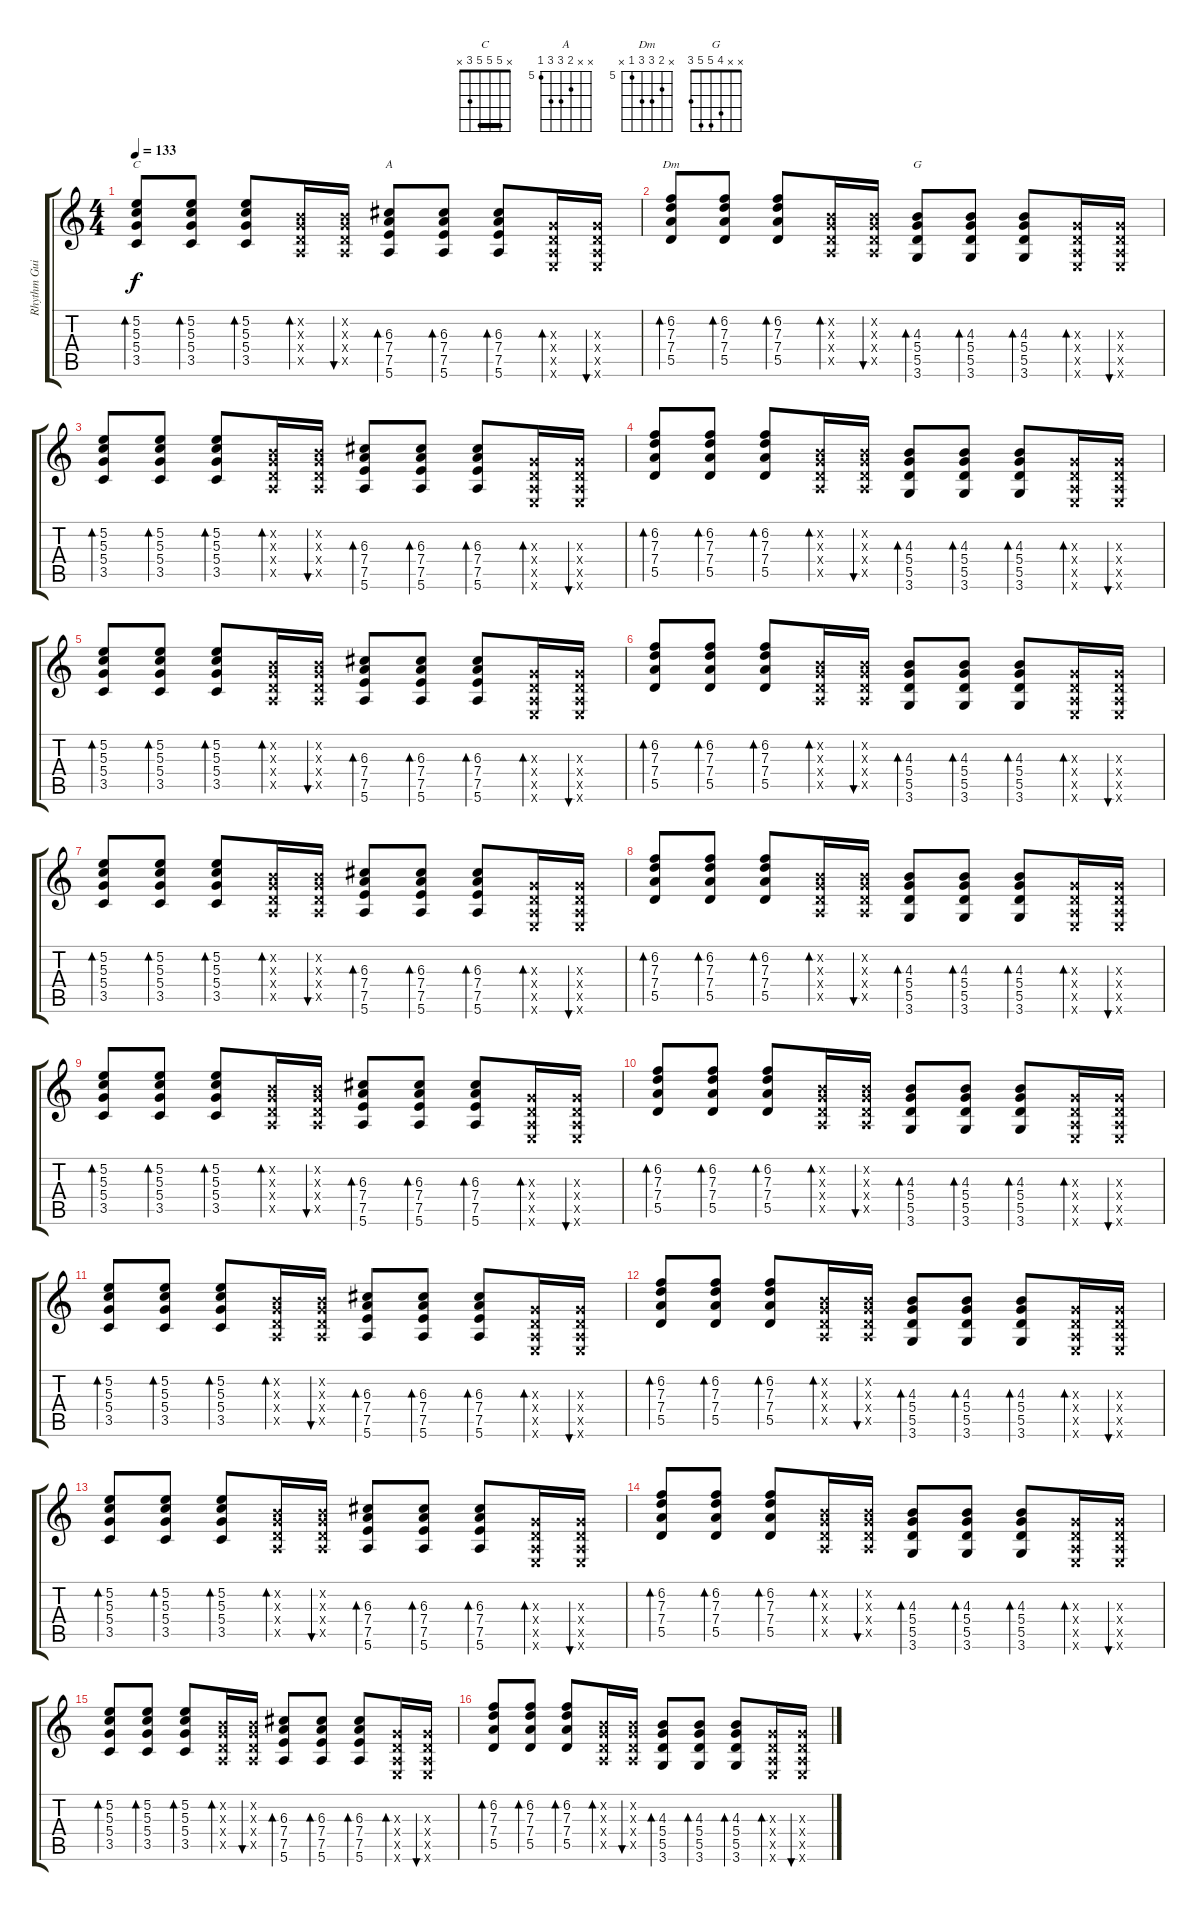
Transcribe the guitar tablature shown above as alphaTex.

\track ("Rhythm Guitar" "Rhythm Gui") {instrument overdrivenguitar}
\staff {score tabs}
\tuning (E4 B3 G3 D3 A2 E2) {hide}
\chord ("C" x 5 5 5 3 x) {barre 5}
\chord ("A" x x 6 7 7 5) {firstfret 5}
\chord ("Dm" x 6 7 7 5 x) {firstfret 5}
\chord ("G" x x 4 5 5 3)
\ts (4 4)
\tempo 133
\clef g2
\ks c
(5.2 5.3 5.4 3.5).8{bd 30 ch "C" dy f instrument overdrivenguitar} (5.2 5.3 5.4 3.5).8{bd 30} (5.2 5.3 5.4 3.5).8{bd 30} (0.2{x} 0.3{x} 0.4{x} 0.5{x}).16{bd 30} (0.2{x} 0.3{x} 0.4{x} 0.5{x}).16{bu 30} (6.3 7.4 7.5 5.6).8{bd 30 ch "A"} (6.3 7.4 7.5 5.6).8{bd 30} (6.3 7.4 7.5 5.6).8{bd 30} (0.3{x} 0.4{x} 0.5{x} 0.6{x}).16{bd 30} (0.3{x} 0.4{x} 0.5{x} 0.6{x}).16{bu 30} |
(6.2 7.3 7.4 5.5).8{bd 30 ch "Dm"} (6.2 7.3 7.4 5.5).8{bd 30} (6.2 7.3 7.4 5.5).8{bd 30} (0.2{x} 0.3{x} 0.4{x} 0.5{x}).16{bd 30} (0.2{x} 0.3{x} 0.4{x} 0.5{x}).16{bu 30} (4.3 5.4 5.5 3.6).8{bd 30 ch "G"} (4.3 5.4 5.5 3.6).8{bd 30} (4.3 5.4 5.5 3.6).8{bd 30} (0.3{x} 0.4{x} 0.5{x} 0.6{x}).16{bd 30} (0.3{x} 0.4{x} 0.5{x} 0.6{x}).16{bu 30} |
(5.2 5.3 5.4 3.5).8{bd 30} (5.2 5.3 5.4 3.5).8{bd 30} (5.2 5.3 5.4 3.5).8{bd 30} (0.2{x} 0.3{x} 0.4{x} 0.5{x}).16{bd 30} (0.2{x} 0.3{x} 0.4{x} 0.5{x}).16{bu 30} (6.3 7.4 7.5 5.6).8{bd 30} (6.3 7.4 7.5 5.6).8{bd 30} (6.3 7.4 7.5 5.6).8{bd 30} (0.3{x} 0.4{x} 0.5{x} 0.6{x}).16{bd 30} (0.3{x} 0.4{x} 0.5{x} 0.6{x}).16{bu 30} |
(6.2 7.3 7.4 5.5).8{bd 30} (6.2 7.3 7.4 5.5).8{bd 30} (6.2 7.3 7.4 5.5).8{bd 30} (0.2{x} 0.3{x} 0.4{x} 0.5{x}).16{bd 30} (0.2{x} 0.3{x} 0.4{x} 0.5{x}).16{bu 30} (4.3 5.4 5.5 3.6).8{bd 30} (4.3 5.4 5.5 3.6).8{bd 30} (4.3 5.4 5.5 3.6).8{bd 30} (0.3{x} 0.4{x} 0.5{x} 0.6{x}).16{bd 30} (0.3{x} 0.4{x} 0.5{x} 0.6{x}).16{bu 30} |
(5.2 5.3 5.4 3.5).8{bd 30} (5.2 5.3 5.4 3.5).8{bd 30} (5.2 5.3 5.4 3.5).8{bd 30} (0.2{x} 0.3{x} 0.4{x} 0.5{x}).16{bd 30} (0.2{x} 0.3{x} 0.4{x} 0.5{x}).16{bu 30} (6.3 7.4 7.5 5.6).8{bd 30} (6.3 7.4 7.5 5.6).8{bd 30} (6.3 7.4 7.5 5.6).8{bd 30} (0.3{x} 0.4{x} 0.5{x} 0.6{x}).16{bd 30} (0.3{x} 0.4{x} 0.5{x} 0.6{x}).16{bu 30} |
(6.2 7.3 7.4 5.5).8{bd 30} (6.2 7.3 7.4 5.5).8{bd 30} (6.2 7.3 7.4 5.5).8{bd 30} (0.2{x} 0.3{x} 0.4{x} 0.5{x}).16{bd 30} (0.2{x} 0.3{x} 0.4{x} 0.5{x}).16{bu 30} (4.3 5.4 5.5 3.6).8{bd 30} (4.3 5.4 5.5 3.6).8{bd 30} (4.3 5.4 5.5 3.6).8{bd 30} (0.3{x} 0.4{x} 0.5{x} 0.6{x}).16{bd 30} (0.3{x} 0.4{x} 0.5{x} 0.6{x}).16{bu 30} |
(5.2 5.3 5.4 3.5).8{bd 30} (5.2 5.3 5.4 3.5).8{bd 30} (5.2 5.3 5.4 3.5).8{bd 30} (0.2{x} 0.3{x} 0.4{x} 0.5{x}).16{bd 30} (0.2{x} 0.3{x} 0.4{x} 0.5{x}).16{bu 30} (6.3 7.4 7.5 5.6).8{bd 30} (6.3 7.4 7.5 5.6).8{bd 30} (6.3 7.4 7.5 5.6).8{bd 30} (0.3{x} 0.4{x} 0.5{x} 0.6{x}).16{bd 30} (0.3{x} 0.4{x} 0.5{x} 0.6{x}).16{bu 30} |
(6.2 7.3 7.4 5.5).8{bd 30} (6.2 7.3 7.4 5.5).8{bd 30} (6.2 7.3 7.4 5.5).8{bd 30} (0.2{x} 0.3{x} 0.4{x} 0.5{x}).16{bd 30} (0.2{x} 0.3{x} 0.4{x} 0.5{x}).16{bu 30} (4.3 5.4 5.5 3.6).8{bd 30} (4.3 5.4 5.5 3.6).8{bd 30} (4.3 5.4 5.5 3.6).8{bd 30} (0.3{x} 0.4{x} 0.5{x} 0.6{x}).16{bd 30} (0.3{x} 0.4{x} 0.5{x} 0.6{x}).16{bu 30} |
(5.2 5.3 5.4 3.5).8{bd 30} (5.2 5.3 5.4 3.5).8{bd 30} (5.2 5.3 5.4 3.5).8{bd 30} (0.2{x} 0.3{x} 0.4{x} 0.5{x}).16{bd 30} (0.2{x} 0.3{x} 0.4{x} 0.5{x}).16{bu 30} (6.3 7.4 7.5 5.6).8{bd 30} (6.3 7.4 7.5 5.6).8{bd 30} (6.3 7.4 7.5 5.6).8{bd 30} (0.3{x} 0.4{x} 0.5{x} 0.6{x}).16{bd 30} (0.3{x} 0.4{x} 0.5{x} 0.6{x}).16{bu 30} |
(6.2 7.3 7.4 5.5).8{bd 30} (6.2 7.3 7.4 5.5).8{bd 30} (6.2 7.3 7.4 5.5).8{bd 30} (0.2{x} 0.3{x} 0.4{x} 0.5{x}).16{bd 30} (0.2{x} 0.3{x} 0.4{x} 0.5{x}).16{bu 30} (4.3 5.4 5.5 3.6).8{bd 30} (4.3 5.4 5.5 3.6).8{bd 30} (4.3 5.4 5.5 3.6).8{bd 30} (0.3{x} 0.4{x} 0.5{x} 0.6{x}).16{bd 30} (0.3{x} 0.4{x} 0.5{x} 0.6{x}).16{bu 30} |
(5.2 5.3 5.4 3.5).8{bd 30} (5.2 5.3 5.4 3.5).8{bd 30} (5.2 5.3 5.4 3.5).8{bd 30} (0.2{x} 0.3{x} 0.4{x} 0.5{x}).16{bd 30} (0.2{x} 0.3{x} 0.4{x} 0.5{x}).16{bu 30} (6.3 7.4 7.5 5.6).8{bd 30} (6.3 7.4 7.5 5.6).8{bd 30} (6.3 7.4 7.5 5.6).8{bd 30} (0.3{x} 0.4{x} 0.5{x} 0.6{x}).16{bd 30} (0.3{x} 0.4{x} 0.5{x} 0.6{x}).16{bu 30} |
(6.2 7.3 7.4 5.5).8{bd 30} (6.2 7.3 7.4 5.5).8{bd 30} (6.2 7.3 7.4 5.5).8{bd 30} (0.2{x} 0.3{x} 0.4{x} 0.5{x}).16{bd 30} (0.2{x} 0.3{x} 0.4{x} 0.5{x}).16{bu 30} (4.3 5.4 5.5 3.6).8{bd 30} (4.3 5.4 5.5 3.6).8{bd 30} (4.3 5.4 5.5 3.6).8{bd 30} (0.3{x} 0.4{x} 0.5{x} 0.6{x}).16{bd 30} (0.3{x} 0.4{x} 0.5{x} 0.6{x}).16{bu 30} |
(5.2 5.3 5.4 3.5).8{bd 30} (5.2 5.3 5.4 3.5).8{bd 30} (5.2 5.3 5.4 3.5).8{bd 30} (0.2{x} 0.3{x} 0.4{x} 0.5{x}).16{bd 30} (0.2{x} 0.3{x} 0.4{x} 0.5{x}).16{bu 30} (6.3 7.4 7.5 5.6).8{bd 30} (6.3 7.4 7.5 5.6).8{bd 30} (6.3 7.4 7.5 5.6).8{bd 30} (0.3{x} 0.4{x} 0.5{x} 0.6{x}).16{bd 30} (0.3{x} 0.4{x} 0.5{x} 0.6{x}).16{bu 30} |
(6.2 7.3 7.4 5.5).8{bd 30} (6.2 7.3 7.4 5.5).8{bd 30} (6.2 7.3 7.4 5.5).8{bd 30} (0.2{x} 0.3{x} 0.4{x} 0.5{x}).16{bd 30} (0.2{x} 0.3{x} 0.4{x} 0.5{x}).16{bu 30} (4.3 5.4 5.5 3.6).8{bd 30} (4.3 5.4 5.5 3.6).8{bd 30} (4.3 5.4 5.5 3.6).8{bd 30} (0.3{x} 0.4{x} 0.5{x} 0.6{x}).16{bd 30} (0.3{x} 0.4{x} 0.5{x} 0.6{x}).16{bu 30} |
(5.2 5.3 5.4 3.5).8{bd 30} (5.2 5.3 5.4 3.5).8{bd 30} (5.2 5.3 5.4 3.5).8{bd 30} (0.2{x} 0.3{x} 0.4{x} 0.5{x}).16{bd 30} (0.2{x} 0.3{x} 0.4{x} 0.5{x}).16{bu 30} (6.3 7.4 7.5 5.6).8{bd 30} (6.3 7.4 7.5 5.6).8{bd 30} (6.3 7.4 7.5 5.6).8{bd 30} (0.3{x} 0.4{x} 0.5{x} 0.6{x}).16{bd 30} (0.3{x} 0.4{x} 0.5{x} 0.6{x}).16{bu 30} |
(6.2 7.3 7.4 5.5).8{bd 30} (6.2 7.3 7.4 5.5).8{bd 30} (6.2 7.3 7.4 5.5).8{bd 30} (0.2{x} 0.3{x} 0.4{x} 0.5{x}).16{bd 30} (0.2{x} 0.3{x} 0.4{x} 0.5{x}).16{bu 30} (4.3 5.4 5.5 3.6).8{bd 30} (4.3 5.4 5.5 3.6).8{bd 30} (4.3 5.4 5.5 3.6).8{bd 30} (0.3{x} 0.4{x} 0.5{x} 0.6{x}).16{bd 30} (0.3{x} 0.4{x} 0.5{x} 0.6{x}).16{bu 30}
